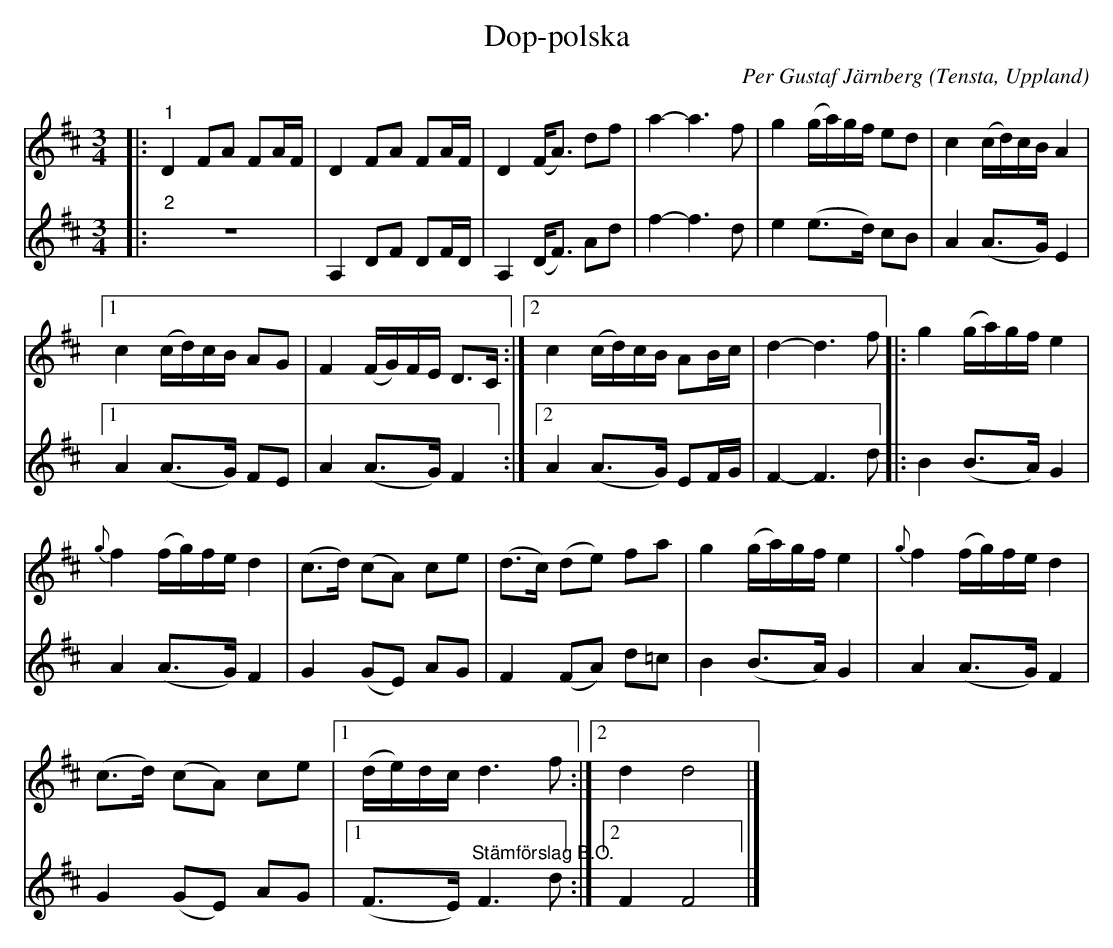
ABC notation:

X:1
T:Dop-polska
C:Per Gustaf Järnberg
O:Tensta, Uppland
L:1/8
M:3/4
K:D
V:1
|:"^1" D2 FA FA/F/ | D2 FA FA/F/ | D2 (F<A) df | a2- a3 f | g2 (g/a/)g/f/ ed | c2 (c/d/)c/B/ A2 |1
c2 (c/d/)c/B/ AG | F2 (F/G/)F/E/ D>C :|2 c2 (c/d/)c/B/ AB/c/ | d2- d3 f |: g2 (g/a/)g/f/ e2 |
{g} f2 (f/g/)f/e/ d2 | (c>d) (cA) ce | (d>c) (de) fa | g2 (g/a/)g/f/ e2 |{g} f2 (f/g/)f/e/ d2 |
(c>d) (cA) ce |1 (d/e/)d/c/ d3 f :|2 d2 d4 |]
V:2
|:"^2" z6 | A,2 DF DF/D/ | A,2 (D<F) Ad | f2- f3 d | e2 (e>d) cB | A2 (A>G) E2 |1 A2 (A>G) FE |
A2 (A>G) F2 :|2 A2 (A>G) EF/G/ | F2- F3 d |: B2 (B>A) G2 | A2 (A>G) F2 | G2 (GE) AG |
F2 (FA) d=c | B2 (B>A) G2 | A2 (A>G) F2 | G2 (GE) AG |1 (F>E)"^Stämförslag B.O." F3 d :|2 F2 F4 |]
